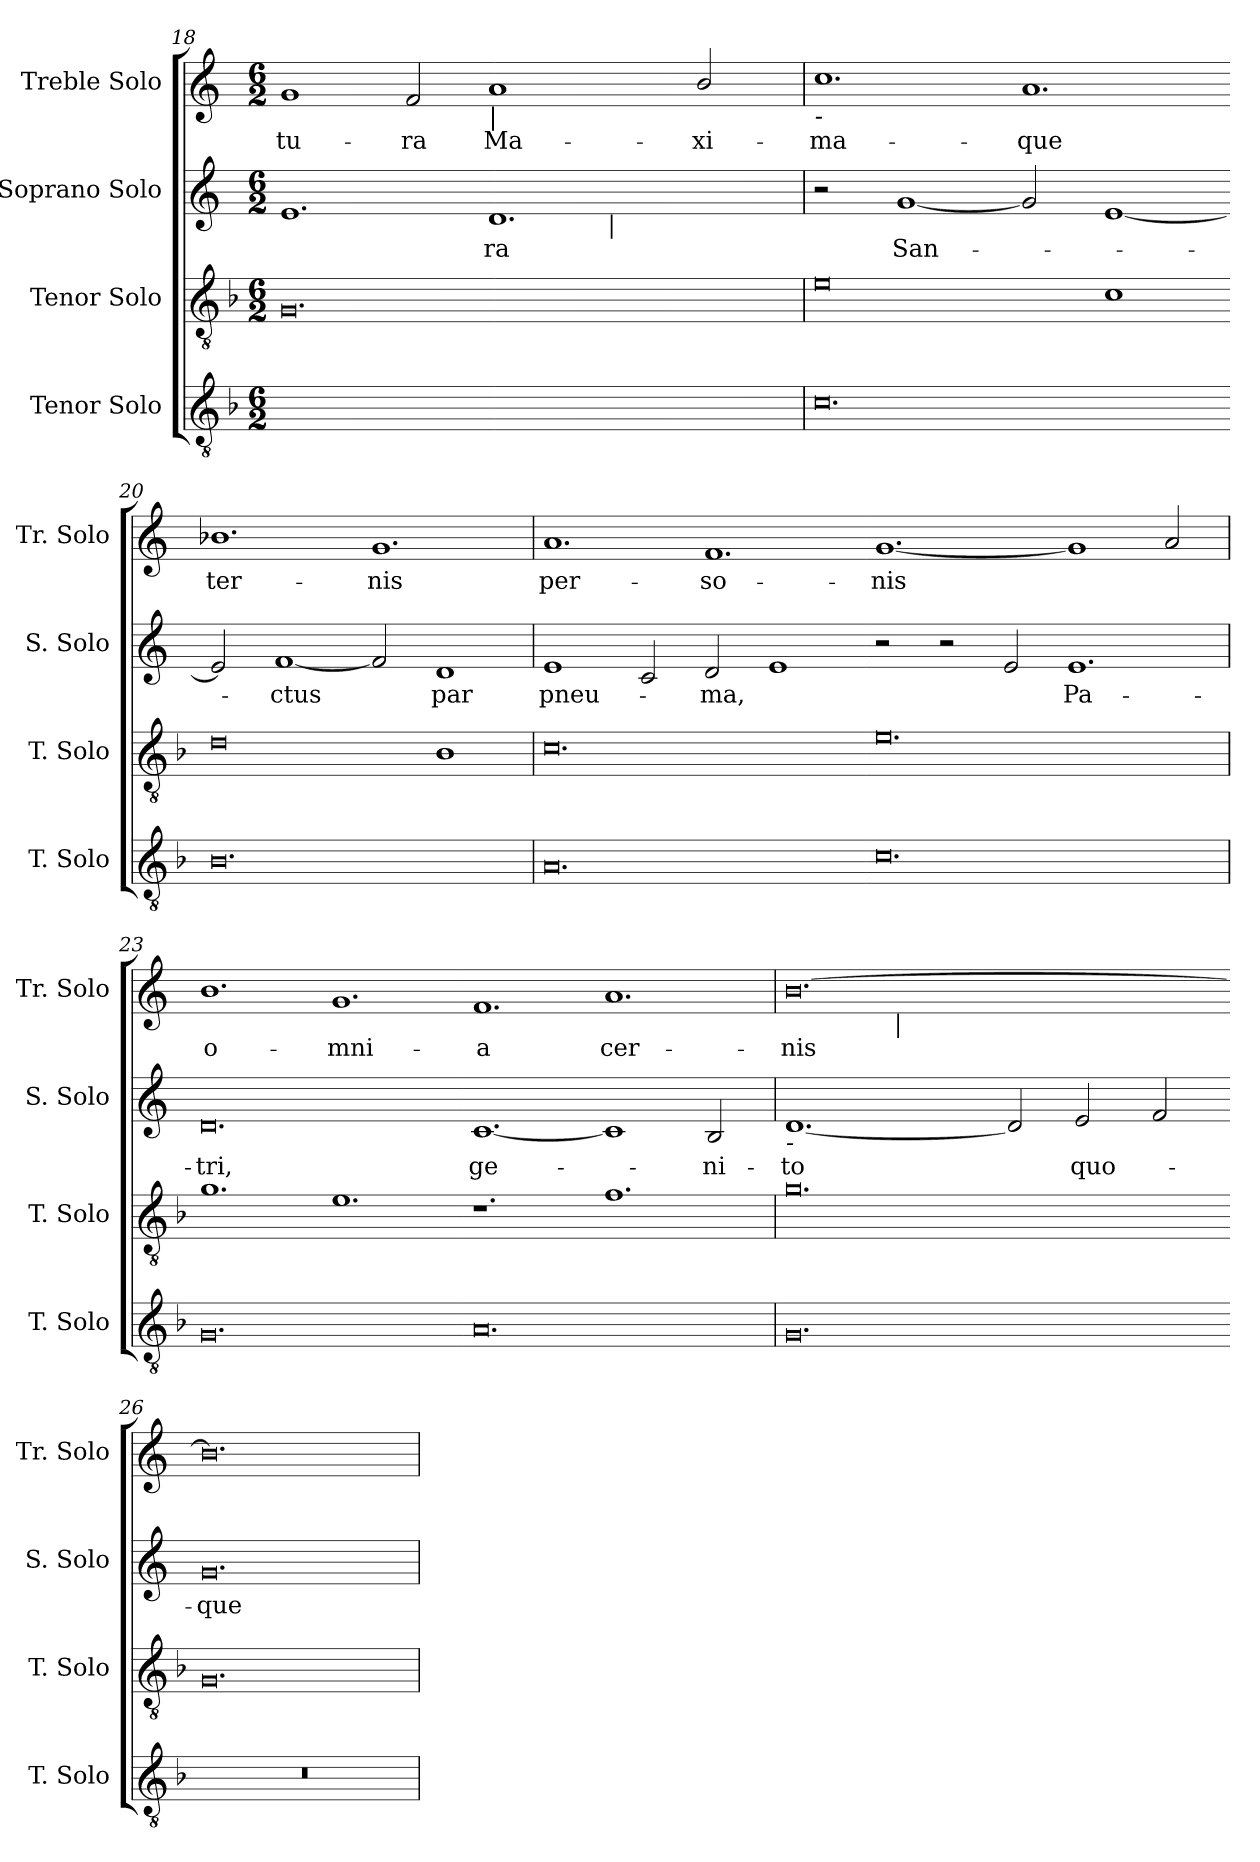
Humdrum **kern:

**kern	**kern	**kern	**text	**kern	**text
*part4	*part3	*part2	*part2	*part1	*part1
*staff4	*staff3	*staff2	*staff2	*staff1	*staff1
*I"Tenor Solo	*I"Tenor Solo	*I"Soprano Solo	*	*I"Treble Solo	*
*I'T. Solo	*I'T. Solo	*I'S. Solo	*	*I'Tr. Solo	*
*clefGv2	*clefGv2	*clefG2	*	*clefG2	*
*ITrd7c12	*ITrd7c12	*	*	*	*
*k[b-]	*k[b-]	*k[]	*	*k[]	*
*F:	*F:	*C:	*	*C:	*
*M6/2	*M6/2	*M6/2	*	*M6/2	*
=18	=18	=18	=18	=18	=18
!LO:N:vis=1	!	!	!	!	!
!	!	!	!	!	!LO:LY:b:color=#000000
*	*	*^	*	*	*
0.ryy	0.GGi	1.ei	1ryy	.	1gi	-tu-
!	!	!	!	!	!	!LO:LY:b:color=#000000
.	.	.	2ryy	.	2fi/	-ra
!	!	!	!	!LO:LY:b:color=#000000	!	!
!	!	!	!	!	!LO:TX:b:i:t=|	!
!	!	!	!	!	!	!LO:LY:b:color=#000000
.	.	1.di	4ryy	-ra	1ai	Ma-
.	.	.	8ryy	.	.	.
.	.	.	32ryy	.	.	.
.	.	.	64ryy	.	.	.
.	.	.	256ryy	.	.	.
!	!	!	!LO:TX:b:i:t=|	!	!	!
.	.	.	1ryy	.	.	.
!	!	!	!	!	!	!LO:LY:b:color=#000000
.	.	.	.	.	2bi/	-xi-
.	.	.	16ryy	.	.	.
.	.	.	128.ryy	.	.	.
*	*	*v	*v	*	*	*
!!LO:LB:g=z
=19	=19	=19	=19	=19	=19
*	*	*^	*	*	*
!	!	!	!	!	!LO:TX:b:i:t=-	!
!	!	!	!	!	!	!LO:LY:b:color=#000000
*	*	*v	*v	*	*	*
0.Ci	0Ei	2r	.	1.cci	-ma-
!	!	!	!LO:LY:b:color=#000000	!	!
.	.	[<1gi	San-	.	.
!	!	!	!	!	!LO:LY:b:color=#000000
.	.	2gi/]	.	1.ai	-que
.	1Ci	[<1ei	.	.	.
=20-	=20-	=20-	=20-	=20-	=20-
!	!	!	!	!	!LO:LY:b:color=#000000
0.BB-i	0Di	2ei/]	.	1.b-Xi	ter-
!	!	!	!LO:LY:b:color=#000000	!	!
.	.	[<1fi	-ctus	.	.
!	!	!	!	!	!LO:LY:b:color=#000000
.	.	2fi/]	.	1.gi	-nis
!	!	!	!LO:LY:b:color=#000000	!	!
.	1BB-i	1di	par	.	.
=21	=21	=21	=21	=21	=21
!	!	!	!LO:LY:b:color=#000000	!	!
!	!	!	!	!	!LO:LY:b:color=#000000
0.AAi	0.Ci	1ei	pneu-	1.ai	per-
.	.	2ci/	.	.	.
!	!	!	!LO:LY:b:color=#000000	!	!
!	!	!	!	!	!LO:LY:b:color=#000000
.	.	2di/	-ma,	1.fi	-so-
.	.	1ei	.	.	.
=22-	=22-	=22-	=22-	=22-	=22-
!	!	!	!	!	!LO:LY:b:color=#000000
0.Ci	0.Ei	2r	.	[<1.gi	-nis
.	.	2r	.	.	.
.	.	2ei/	.	.	.
!	!	!	!LO:LY:b:color=#000000	!	!
.	.	1.ei	Pa-	1gi]	.
.	.	.	.	2ai/	.
=23	=23	=23	=23	=23	=23
!	!	!	!LO:LY:b:color=#000000	!	!
!	!	!	!	!	!LO:LY:b:color=#000000
0.GGi	1.Gi	0.di	-tri,	1.bi	o-
!	!	!	!	!	!LO:LY:b:color=#000000
.	1.Ei	.	.	1.gi	-mni-
=24-	=24-	=24-	=24-	=24-	=24-
!	!	!	!LO:LY:b:color=#000000	!	!
!	!	!	!	!	!LO:LY:b:color=#000000
0.AAi	1.r	[<1.ci	ge-	1.fi	-a
!	!	!	!	!	!LO:LY:b:color=#000000
.	1.Fi	1ci]	.	1.ai	cer-
!	!	!	!LO:LY:b:color=#000000	!	!
.	.	2Bi/	-ni-	.	.
!!LO:PB:g=z
=25	=25	=25	=25	=25	=25
!	!	!	!LO:LY:b:color=#000000	!	!
!	!	!	!	!LO:TX:b:i:t=-	!
!	!	!LO:TX:b:i:t=-	!	!	!
!	!	!	!	!	!LO:LY:b:color=#000000
*	*	*	*	*^	*
0.GGi	0.Gi	[<1.di	-to	[<0.bi	4ryy	-nis
.	.	.	.	.	8ryy	.
.	.	.	.	.	16ryy	.
.	.	.	.	.	32ryy	.
.	.	.	.	.	256ryy	.
!	!	!	!	!	!LO:TX:b:i:t=|	!
.	.	.	.	.	1ryy	.
.	.	.	.	.	1ryy	.
.	.	2di/]	.	.	.	.
!	!	!	!LO:LY:b:color=#000000	!	!	!
.	.	2ei/	quo-	.	.	.
.	.	.	.	.	2ryy	.
.	.	2fi/	.	.	.	.
.	.	.	.	.	64..ryy	.
=26-	=26-	=26-	=26-	=26-	=26-	=26-
!LO:N:vis=1	!	!	!	!	!	!
*	*	*	*	*v	*v	*
*	*	*	*	*^	*
!	!	!	!LO:LY:b:color=#000000	!	!	!
*	*	*	*	*v	*v	*
0.r	0.GGi	0.gi	-que	0.bi]	.
=	=	=	=	=	=
*-	*-	*-	*-	*-	*-
